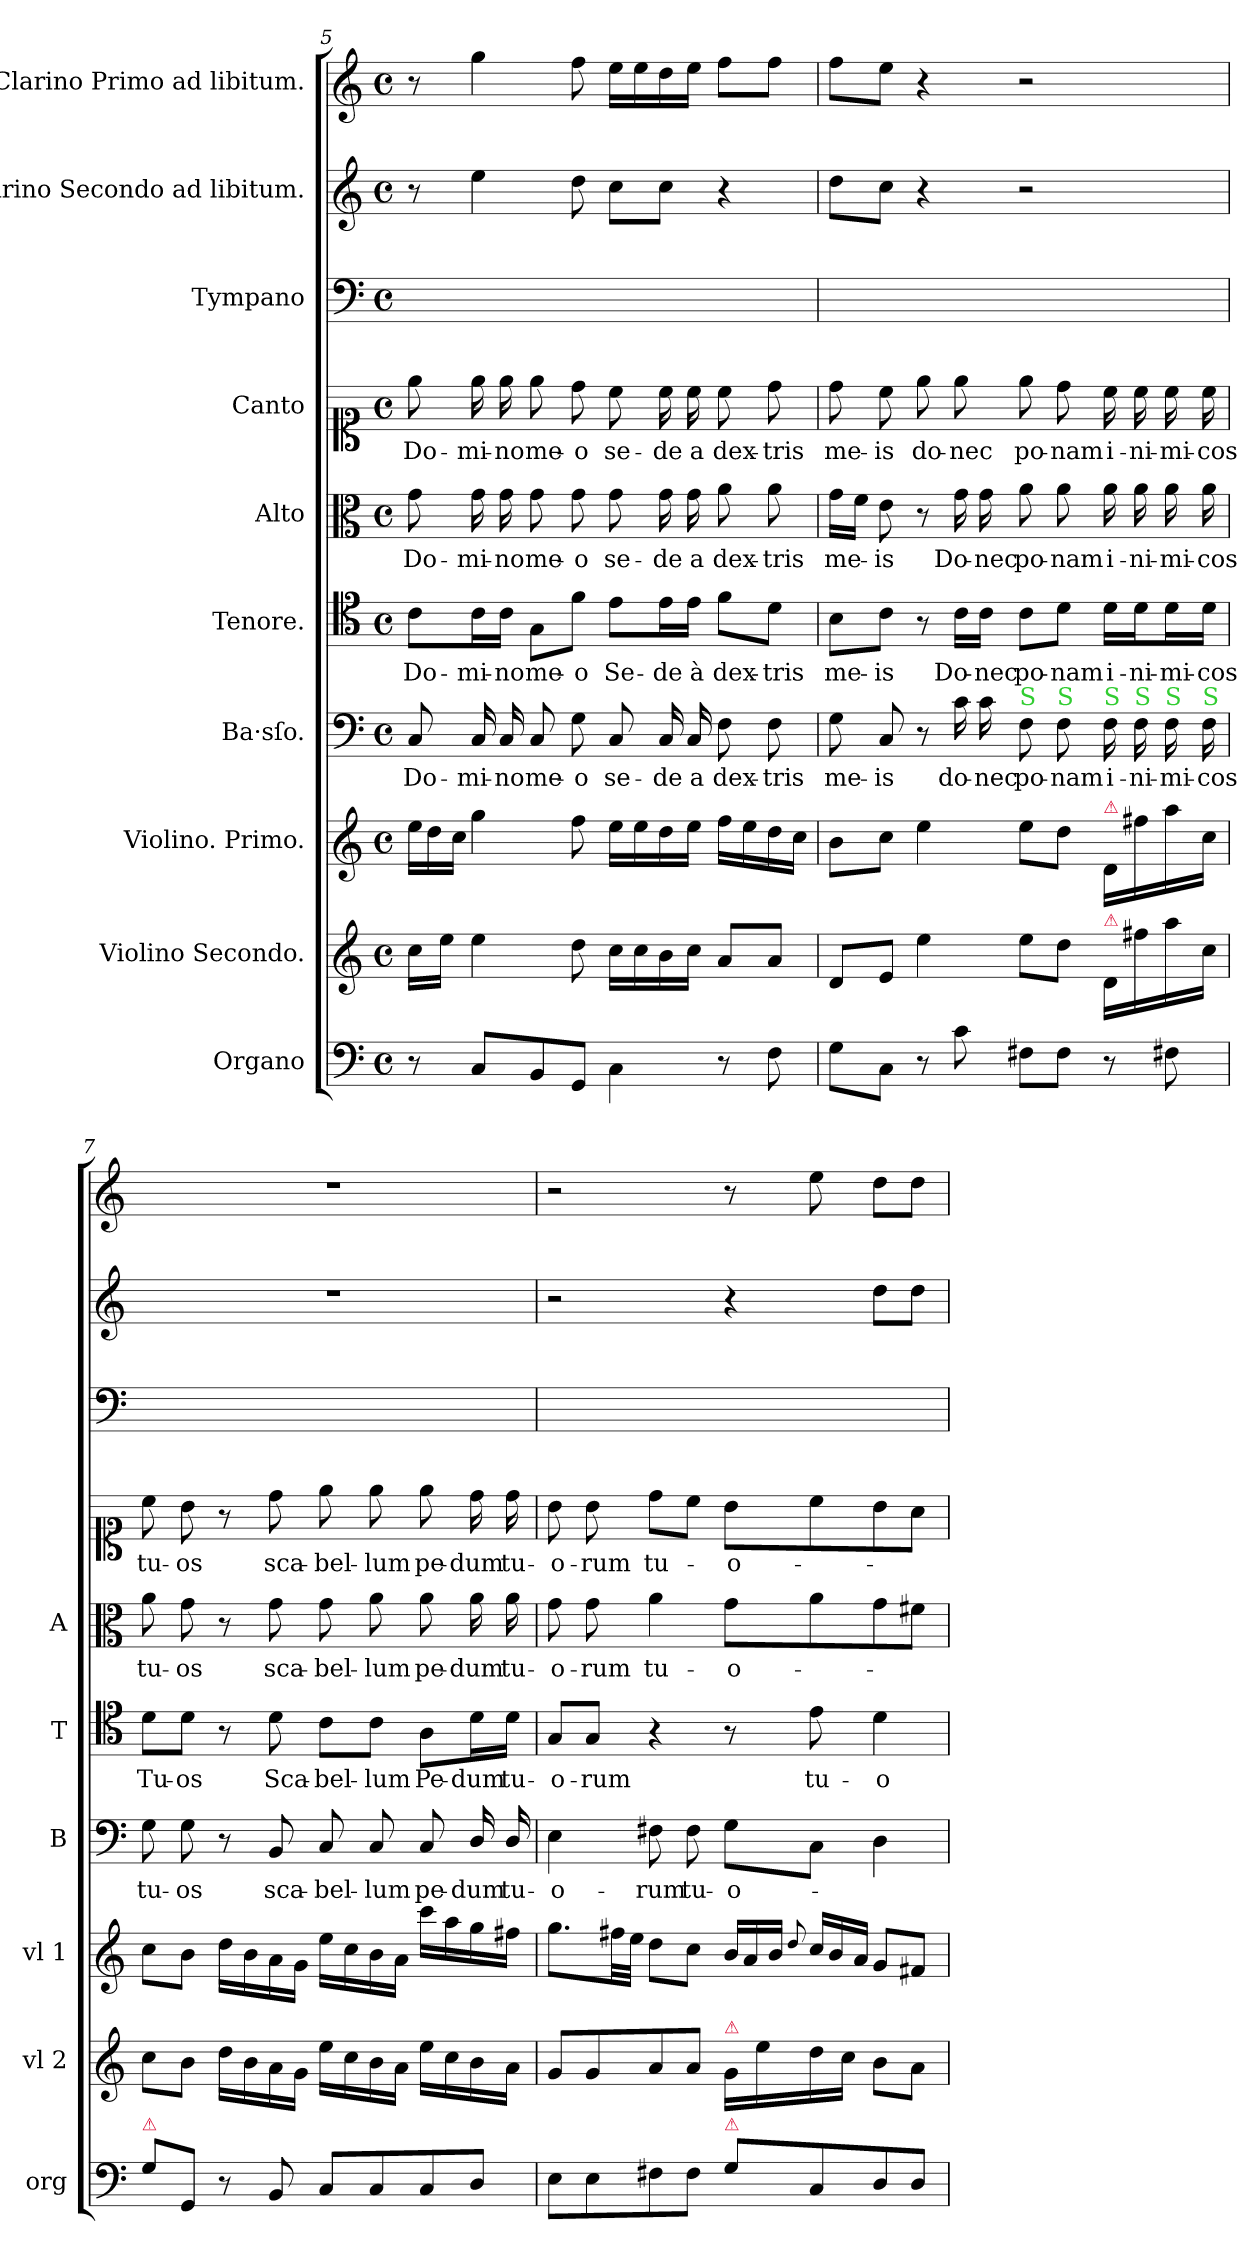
**kern	**kern	**kern	**kern	**text	**kern	**text	**kern	**text	**kern	**text	**kern	**kern	**kern
*part10	*part9	*part8	*part7	*part7	*part6	*part6	*part5	*part5	*part4	*part4	*part3	*part2	*part1
*staff10	*staff9	*staff8	*staff7	*staff7	*staff6	*staff6	*staff5	*staff5	*staff4	*staff4	*staff3	*staff2	*staff1
*I"Organo	*I"Violino Secondo.	*I"Violino. Primo.	*I"Ba·sſo.	*	*I"Tenore.	*	*I"Alto	*	*I"Canto	*	*I"Tympano	*I"Clarino Secondo ad libitum.	*I"Clarino Primo ad libitum.
*I'org	*I'vl 2	*I'vl 1	*I'B	*	*I'T	*	*I'A	*	*	*	*	*	*
*clefF4	*clefG2	*clefG2	*clefF4	*	*clefC4	*	*clefC3	*	*clefC1	*	*clefF4	*clefG2	*clefG2
*k[]	*k[]	*k[]	*k[]	*	*k[]	*	*k[]	*	*k[]	*	*k[]	*k[]	*k[]
*C:	*C:	*C:	*C:	*	*C:	*	*C:	*	*C:	*	*C:	*C:	*C:
*M4/4	*M4/4	*M4/4	*M4/4	*	*M4/4	*	*M4/4	*	*M4/4	*	*M4/4	*M4/4	*M4/4
*met(c)	*met(c)	*met(c)	*met(c)	*	*met(c)	*	*met(c)	*	*met(c)	*	*met(c)	*met(c)	*met(c)
*	*	*Xtuplet	*	*	*	*	*	*	*	*	*	*	*
=5	=5	=5	=5	=5	=5	=5	=5	=5	=5	=5	=5	=5	=5
8r	16cc\LL	24ee\LL	8C/	Do-	8c\L	Do-	8g\	Do-	8ee\	Do-	1ryy	8r	8r
.	.	24dd\	.	.	.	.	.	.	.	.	.	.	.
.	16ee\JJ	.	.	.	.	.	.	.	.	.	.	.	.
.	.	24cc\JJ	.	.	.	.	.	.	.	.	.	.	.
8C/L	4ee\	4gg\	16C/	-mi-	16c\L	-mi-	16g\	-mi-	16ee\	-mi-	.	4ee\	4gg\
.	.	.	16C/	-no	16c\JJ	-no	16g\	-no	16ee\	-no	.	.	.
8BB/	.	.	8C/	me-	8G\L	me-	8g\	me-	8ee\	me-	.	.	.
8GG/J	8dd\	8ff\	8G\	-o	8f\J	-o	8g\	-o	8dd\	-o	.	8dd\	8ff\
4C\	16cc\LL	16ee\LL	8C/	se-	8e\L	Se-	8g\	se-	8cc\	se-	.	8cc\L	16ee\LL
.	16cc\	16ee\	.	.	.	.	.	.	.	.	.	.	16ee\
.	16b\	16dd\	16C/	-de	16e\L	-de	16g\	-de	16cc\	-de	.	8cc\J	16dd\
.	16cc\JJ	16ee\JJ	16C/	a	16e\JJ	à	16g\	a	16cc\	a	.	.	16ee\JJ
8r	8a/L	16ff\LL	8F\	dex-	8f\L	dex-	8a\	dex-	8cc\	dex-	.	4r	8ff\L
.	.	16ee\	.	.	.	.	.	.	.	.	.	.	.
8F\	8a/J	16dd\	8F\	-tris	8d\J	-tris	8a\	-tris	8dd\	-tris	.	.	8ff\J
.	.	16cc\JJ	.	.	.	.	.	.	.	.	.	.	.
=6	=6	=6	=6	=6	=6	=6	=6	=6	=6	=6	=6	=6	=6
8G\L	8d/L	8b\L	8G\	me-	8B\L	me-	16g\LL	me-	8dd\	me-	1ryy	8dd\L	8ff\L
.	.	.	.	.	.	.	16f\JJ	.	.	.	.	.	.
8C\J	8e/J	8cc\J	8C/	-is	8c\J	-is	8e\	-is	8cc\	-is	.	8cc\J	8ee\J
8r	4ee\	4ee\	8r	.	8r	.	8r	.	8ee\	do-	.	4r	4r
8c\	.	.	16c\	do-	16c\LL	Do-	16g\	Do-	8ee\	-nec	.	.	.
.	.	.	16c\	-nec	16c\JJ	-nec	16g\	-nec	.	.	.	.	.
!	!	!	!LO:TX:a:color=limegreen:t=S	!	!	!	!	!	!	!	!	!	!
8F#X\L	8ee\L	8ee\L	8F\	po-	8c\L	po-	8a\	po-	8ee\	po-	.	2r	2r
!	!	!	!LO:TX:a:color=limegreen:t=S	!	!	!	!	!	!	!	!	!	!
8F#\J	8dd\J	8dd\J	8F\	-nam	8d\J	-nam	8a\	-nam	8dd\	-nam	.	.	.
!	!	!	!LO:TX:a:color=limegreen:t=S	!	!	!	!	!	!	!	!	!	!
!	!	!LO:TX:a:color=crimson:t=⚠	!	!	!	!	!	!	!	!	!	!	!
!	!LO:TX:a:color=crimson:t=⚠	!	!	!	!	!	!	!	!	!	!	!	!
8r	16d/LL	16d/LL	16F\	i-	16d\LL	i-	16a\	i-	16cc\	i-	.	.	.
!	!	!	!LO:TX:a:color=limegreen:t=S	!	!	!	!	!	!	!	!	!	!
.	16ff#X\	16ff#X\	16F\	-ni-	16d\J	-ni-	16a\	-ni-	16cc\	-ni-	.	.	.
!	!	!	!LO:TX:a:color=limegreen:t=S	!	!	!	!	!	!	!	!	!	!
8F#X\	16aa\	16aa\	16F\	-mi-	16d\L	-mi-	16a\	-mi-	16cc\	-mi-	.	.	.
!	!	!	!LO:TX:a:color=limegreen:t=S	!	!	!	!	!	!	!	!	!	!
.	16cc\JJ	16cc\JJ	16F\	-cos	16d\JJ	-cos	16a\	-cos	16cc\	-cos	.	.	.
=7	=7	=7	=7	=7	=7	=7	=7	=7	=7	=7	=7	=7	=7
!LO:TX:a:color=crimson:t=⚠	!	!	!	!	!	!	!	!	!	!	!	!	!
8G\L	8cc\L	8cc\L	8G\	tu-	8d\L	Tu-	8a\	tu-	8cc\	tu-	1ryy	1r	1r
8GG/J	8b\J	8b\J	8G\	-os	8d\J	-os	8g\	-os	8b\	-os	.	.	.
8r	16dd\LL	16dd\LL	8r	.	8r	.	8r	.	8r	.	.	.	.
.	16b\	16b\	.	.	.	.	.	.	.	.	.	.	.
8BB/	16a\	16a\	8BB/	sca-	8d\	Sca-	8g\	sca-	8dd\	sca-	.	.	.
.	16g\JJ	16g\JJ	.	.	.	.	.	.	.	.	.	.	.
8C/L	16ee\LL	16ee\LL	8C/	-bel-	8c\L	-bel-	8g\	-bel-	8ee\	-bel-	.	.	.
.	16cc\	16cc\	.	.	.	.	.	.	.	.	.	.	.
8C/	16b\	16b\	8C/	-lum	8c\J	-lum	8a\	-lum	8ee\	-lum	.	.	.
.	16a\JJ	16a\JJ	.	.	.	.	.	.	.	.	.	.	.
8C/	16ee\LL	16ccc\LL	8C/	pe-	8A\L	Pe-	8a\	pe-	8ee\	pe-	.	.	.
.	16cc\	16aa\	.	.	.	.	.	.	.	.	.	.	.
8D/J	16b\	16gg\	16D/	-dum	16d\L	-dum	16a\	-dum	16dd\	-dum	.	.	.
.	16a\JJ	16ff#X\JJ	16D/	tu-	16d\JJ	tu-	16a\	tu-	16dd\	tu-	.	.	.
=8	=8	=8	=8	=8	=8	=8	=8	=8	=8	=8	=8	=8	=8
8E\L	8g/L	8.gg\L	4E\	-o-	8G/L	-o-	8g\	-o-	8b\	-o-	1ryy	2r	2r
8E\	8g/	.	.	.	8G/J	-rum	8g\	-rum	8b\	-rum	.	.	.
.	.	32ff#X\LL	.	.	.	.	.	.	.	.	.	.	.
.	.	32ee\JJJ	.	.	.	.	.	.	.	.	.	.	.
8F#X\	8a/	8dd\L	8F#X\	-rum	4r	.	4a\	tu-	8dd\L	tu-	.	.	.
8F#\J	8a/J	8cc\J	8F#\	tu-	.	.	.	.	8cc\J	.	.	.	.
!	!LO:TX:a:color=crimson:t=⚠	!	!	!	!	!	!	!	!	!	!	!	!
!LO:TX:a:color=crimson:t=⚠	!	!	!	!	!	!	!	!	!	!	!	!	!
8G\L	16g/LL	24b/LL	8G\L	-o-	8r	.	8g\L	-o-	8b\L	-o-	.	4r	8r
.	.	24a/	.	.	.	.	.	.	.	.	.	.	.
.	16ee\	.	.	.	.	.	.	.	.	.	.	.	.
.	.	24b/JJ	.	.	.	.	.	.	.	.	.	.	.
.	.	8qqdd/	.	.	.	.	.	.	.	.	.	.	.
8C/	16dd\	24cc/LL	8C\J	.	8e\	tu-	8a\	.	8cc\	.	.	.	8ee\
.	.	24b/	.	.	.	.	.	.	.	.	.	.	.
.	16cc\JJ	.	.	.	.	.	.	.	.	.	.	.	.
.	.	24a/JJ	.	.	.	.	.	.	.	.	.	.	.
8D/	8b\L	8g/L	4D\	.	4d\	-o-	8g\	.	8b\	.	.	8dd\L	8dd\L
8D/J	8a\J	8f#X/J	.	.	.	.	8f#X\J	.	8a\J	.	.	8dd\J	8dd\J
=	=	=	=	=	=	=	=	=	=	=	=	=	=
*-	*-	*-	*-	*-	*-	*-	*-	*-	*-	*-	*-	*-	*-
